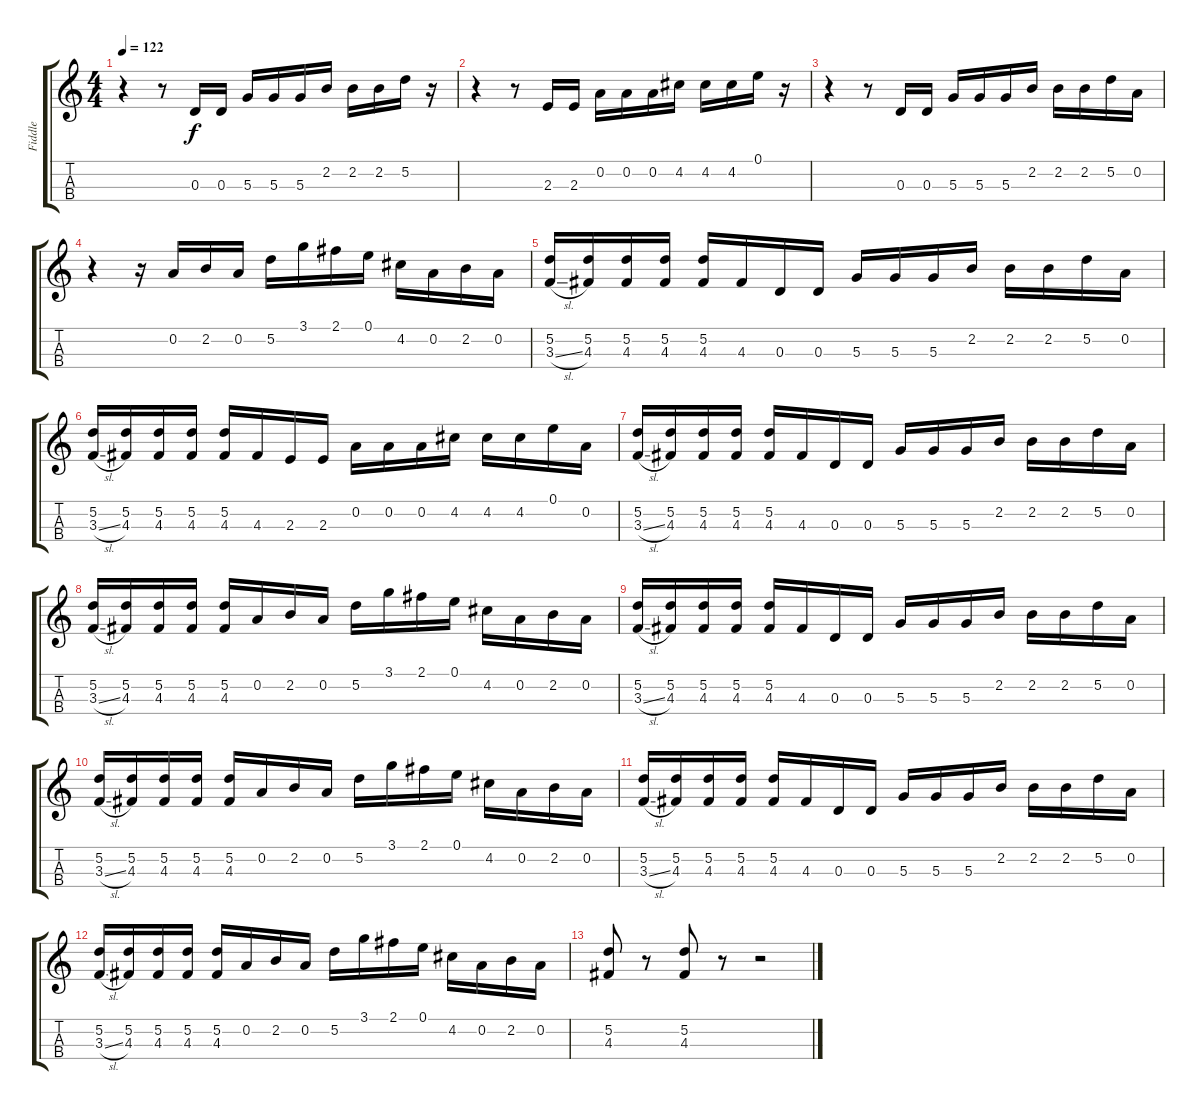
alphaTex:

\track ("Fiddle" "Fiddle") {instrument fiddle}
\staff {score tabs}
\tuning (E5 A4 D4 G3) {hide}
\ts (4 4)
\tempo 122
\clef g2
\ks c
r.4{dy f} r.8 0.3.16 0.3.16 5.3.16 5.3.16 5.3.16 2.2.16 2.2.16 2.2.16 5.2.16 r.16 |
r.4 r.8 2.3.16 2.3.16 0.2.16 0.2.16 0.2.16 4.2.16 4.2.16 4.2.16 0.1.16 r.16 |
r.4 r.8 0.3.16 0.3.16 5.3.16 5.3.16 5.3.16 2.2.16 2.2.16 2.2.16 5.2.16 0.2.16 |
r.4 r.16 0.2.16 2.2.16 0.2.16 5.2.16 3.1.16 2.1.16 0.1.16 4.2.16 0.2.16 2.2.16 0.2.16 |
(5.2 3.3{sl}).16 (5.2 4.3).16 (5.2 4.3).16 (5.2 4.3).16 (5.2 4.3).16 4.3.16 0.3.16 0.3.16 5.3.16 5.3.16 5.3.16 2.2.16 2.2.16 2.2.16 5.2.16 0.2.16 |
(5.2 3.3{sl}).16 (5.2 4.3).16 (5.2 4.3).16 (5.2 4.3).16 (5.2 4.3).16 4.3.16 2.3.16 2.3.16 0.2.16 0.2.16 0.2.16 4.2.16 4.2.16 4.2.16 0.1.16 0.2.16 |
(5.2 3.3{sl}).16 (5.2 4.3).16 (5.2 4.3).16 (5.2 4.3).16 (5.2 4.3).16 4.3.16 0.3.16 0.3.16 5.3.16 5.3.16 5.3.16 2.2.16 2.2.16 2.2.16 5.2.16 0.2.16 |
(5.2 3.3{sl}).16 (5.2 4.3).16 (5.2 4.3).16 (5.2 4.3).16 (5.2 4.3).16 0.2.16 2.2.16 0.2.16 5.2.16 3.1.16 2.1.16 0.1.16 4.2.16 0.2.16 2.2.16 0.2.16 |
(5.2 3.3{sl}).16 (5.2 4.3).16 (5.2 4.3).16 (5.2 4.3).16 (5.2 4.3).16 4.3.16 0.3.16 0.3.16 5.3.16 5.3.16 5.3.16 2.2.16 2.2.16 2.2.16 5.2.16 0.2.16 |
(5.2 3.3{sl}).16 (5.2 4.3).16 (5.2 4.3).16 (5.2 4.3).16 (5.2 4.3).16 0.2.16 2.2.16 0.2.16 5.2.16 3.1.16 2.1.16 0.1.16 4.2.16 0.2.16 2.2.16 0.2.16 |
(5.2 3.3{sl}).16 (5.2 4.3).16 (5.2 4.3).16 (5.2 4.3).16 (5.2 4.3).16 4.3.16 0.3.16 0.3.16 5.3.16 5.3.16 5.3.16 2.2.16 2.2.16 2.2.16 5.2.16 0.2.16 |
(5.2 3.3{sl}).16 (5.2 4.3).16 (5.2 4.3).16 (5.2 4.3).16 (5.2 4.3).16 0.2.16 2.2.16 0.2.16 5.2.16 3.1.16 2.1.16 0.1.16 4.2.16 0.2.16 2.2.16 0.2.16 |
(5.2 4.3).8 r.8 (5.2 4.3).8 r.8 r.2
